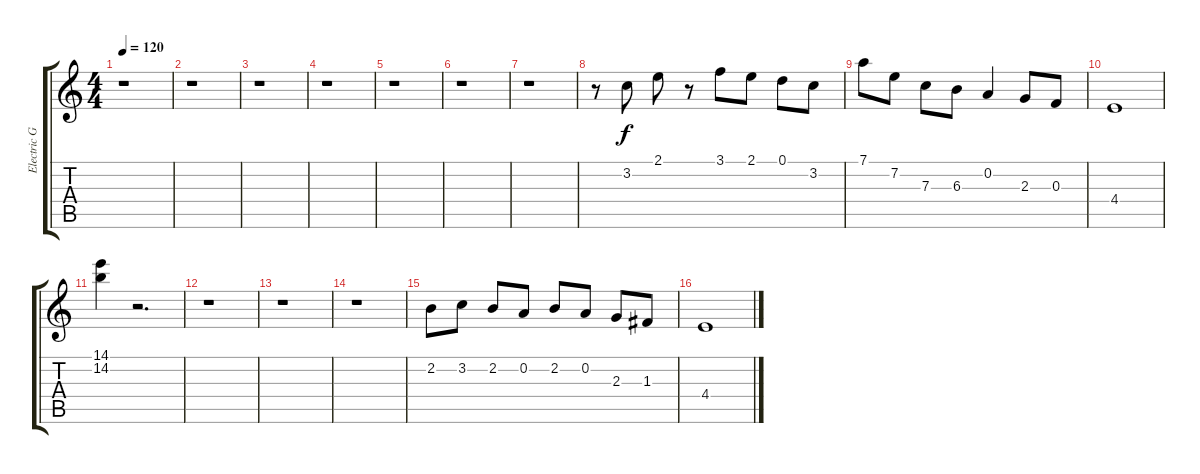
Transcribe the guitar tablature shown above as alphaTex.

\track ("Electric Guitar 2-1" "Electric G") {instrument distortionguitar}
\staff {score tabs}
\tuning (D4 A3 F3 C3 G2 D2) {hide}
\ts (4 4)
\tempo 120
\clef g2
\ks c
r.1{dy f} |
r.1 |
r.1 |
r.1 |
r.1 |
r.1 |
r.1 |
r.8 3.2.8 2.1.8 r.8 3.1.8 2.1.8 0.1.8 3.2.8 |
7.1.8 7.2.8 7.3.8 6.3.8 0.2.4 2.3.8 0.3.8 |
4.4.1 |
(14.1 14.2).4 r.2{d} |
r.1 |
r.1 |
r.1 |
2.2.8 3.2.8 2.2.8 0.2.8 2.2.8 0.2.8 2.3.8 1.3.8 |
4.4.1
